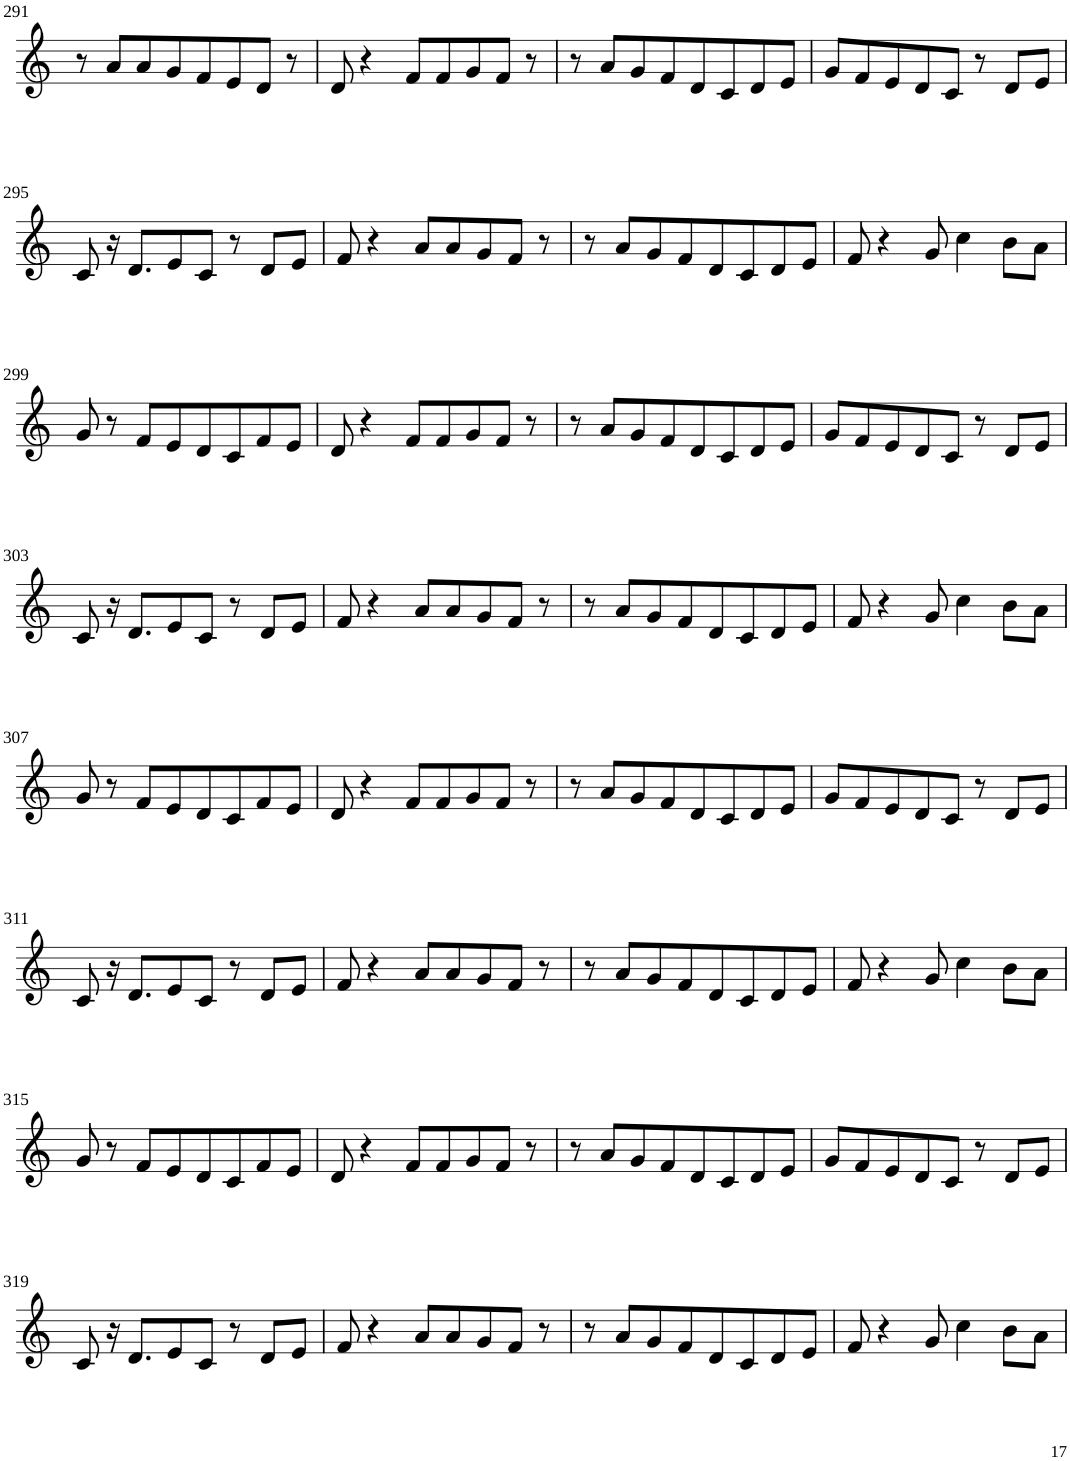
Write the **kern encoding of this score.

**kern
*part1
*staff1
*I"Violin
!!LO:PB:g=z
*clefG2
*k[]
*M8/8
=291
8r
8a/L
8a/
8g/
8f/
8e/
8d/J
8r
=292
8d/
4r
8f/L
8f/
8g/
8f/J
8r
=293
8r
8a/L
8g/
8f/
8d/
8c/
8d/
8e/J
=294
8g/L
8f/
8e/
8d/
8c/J
8r
8d/L
8e/J
!!LO:LB:g=z
=295
8c/
16r
8.d/L
8e/
8c/J
8r
8d/L
8e/J
=296
8f/
4r
8a/L
8a/
8g/
8f/J
8r
=297
8r
8a/L
8g/
8f/
8d/
8c/
8d/
8e/J
=298
8f/
4r
8g/
4cc\
8b\L
8a\J
!!LO:LB:g=z
=299
8g/
8r
8f/L
8e/
8d/
8c/
8f/
8e/J
=300
8d/
4r
8f/L
8f/
8g/
8f/J
8r
=301
8r
8a/L
8g/
8f/
8d/
8c/
8d/
8e/J
=302
8g/L
8f/
8e/
8d/
8c/J
8r
8d/L
8e/J
!!LO:LB:g=z
=303
8c/
16r
8.d/L
8e/
8c/J
8r
8d/L
8e/J
=304
8f/
4r
8a/L
8a/
8g/
8f/J
8r
=305
8r
8a/L
8g/
8f/
8d/
8c/
8d/
8e/J
=306
8f/
4r
8g/
4cc\
8b\L
8a\J
!!LO:LB:g=z
=307
8g/
8r
8f/L
8e/
8d/
8c/
8f/
8e/J
=308
8d/
4r
8f/L
8f/
8g/
8f/J
8r
=309
8r
8a/L
8g/
8f/
8d/
8c/
8d/
8e/J
=310
8g/L
8f/
8e/
8d/
8c/J
8r
8d/L
8e/J
!!LO:LB:g=z
=311
8c/
16r
8.d/L
8e/
8c/J
8r
8d/L
8e/J
=312
8f/
4r
8a/L
8a/
8g/
8f/J
8r
=313
8r
8a/L
8g/
8f/
8d/
8c/
8d/
8e/J
=314
8f/
4r
8g/
4cc\
8b\L
8a\J
!!LO:LB:g=z
=315
8g/
8r
8f/L
8e/
8d/
8c/
8f/
8e/J
=316
8d/
4r
8f/L
8f/
8g/
8f/J
8r
=317
8r
8a/L
8g/
8f/
8d/
8c/
8d/
8e/J
=318
8g/L
8f/
8e/
8d/
8c/J
8r
8d/L
8e/J
!!LO:LB:g=z
=319
8c/
16r
8.d/L
8e/
8c/J
8r
8d/L
8e/J
=320
8f/
4r
8a/L
8a/
8g/
8f/J
8r
=321
8r
8a/L
8g/
8f/
8d/
8c/
8d/
8e/J
=322
8f/
4r
8g/
4cc\
8b\L
8a\J
=
*-
